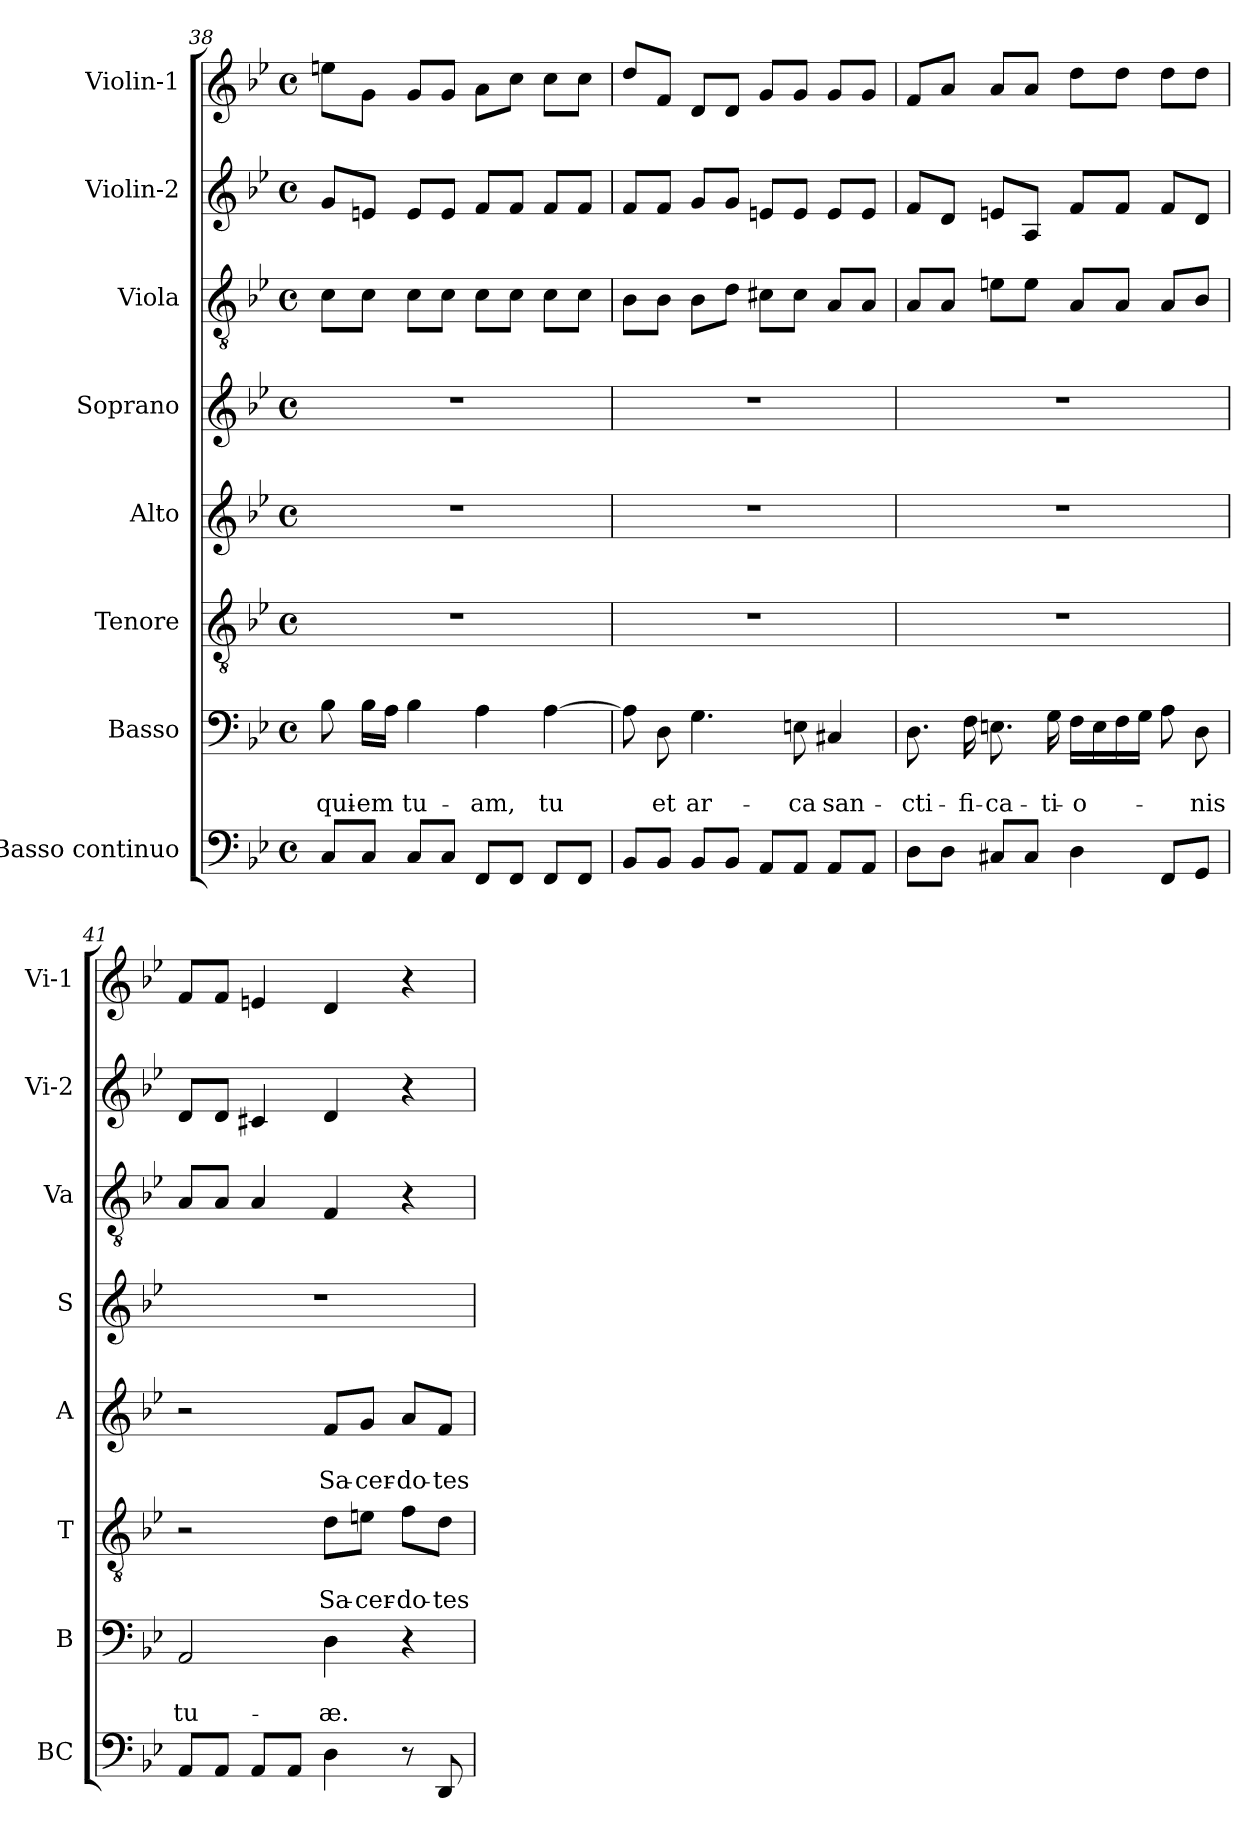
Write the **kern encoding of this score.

**kern	**kern	**text	**text	**kern	**text	**text	**kern	**text	**text	**kern	**kern	**kern	**kern
*part8	*part7	*part7	*part7	*part6	*part6	*part6	*part5	*part5	*part5	*part4	*part3	*part2	*part1
*staff8	*staff7	*staff7	*staff7	*staff6	*staff6	*staff6	*staff5	*staff5	*staff5	*staff4	*staff3	*staff2	*staff1
*I"Basso continuo	*I"Basso	*	*	*I"Tenore	*	*	*I"Alto	*	*	*I"Soprano	*I"Viola	*I"Violin-2	*I"Violin-1
*I'BC	*I'B	*	*	*I'T	*	*	*I'A	*	*	*I'S	*I'Va	*I'Vi-2	*I'Vi-1
*clefF4	*clefF4	*	*	*clefGv2	*	*	*clefG2	*	*	*clefG2	*clefGv2	*clefG2	*clefG2
*k[b-e-]	*k[b-e-]	*	*	*k[b-e-]	*	*	*k[b-e-]	*	*	*k[b-e-]	*k[b-e-]	*k[b-e-]	*k[b-e-]
*B-:	*B-:	*	*	*B-:	*	*	*B-:	*	*	*B-:	*B-:	*B-:	*B-:
*M4/4	*M4/4	*	*	*M4/4	*	*	*M4/4	*	*	*M4/4	*M4/4	*M4/4	*M4/4
*met(c)	*met(c)	*	*	*met(c)	*	*	*met(c)	*	*	*met(c)	*met(c)	*met(c)	*met(c)
=38	=38	=38	=38	=38	=38	=38	=38	=38	=38	=38	=38	=38	=38
!	!	!	!LO:LY:b	!	!	!	!	!	!	!	!	!	!
8C/L	8B-\	.	-qui-	1r	.	.	1r	.	.	1r	8c\L	8g/L	8een\L
!	!	!	!LO:LY:b	!	!	!	!	!	!	!	!	!	!
8C/J	16B-\LL	.	-em	.	.	.	.	.	.	.	8c\J	8en/J	8g\J
.	16A\JJ	.	.	.	.	.	.	.	.	.	.	.	.
!	!	!	!LO:LY:b	!	!	!	!	!	!	!	!	!	!
8C/L	4B-\	.	tu-	.	.	.	.	.	.	.	8c\L	8e/L	8g/L
8C/J	.	.	.	.	.	.	.	.	.	.	8c\J	8e/J	8g/J
!	!	!	!LO:LY:b	!	!	!	!	!	!	!	!	!	!
8FF/L	4A\	.	-am,	.	.	.	.	.	.	.	8c\L	8f/L	8a\L
8FF/J	.	.	.	.	.	.	.	.	.	.	8c\J	8f/J	8cc\J
!	!	!	!LO:LY:b	!	!	!	!	!	!	!	!	!	!
8FF/L	[4A\	.	tu	.	.	.	.	.	.	.	8c\L	8f/L	8cc\L
8FF/J	.	.	.	.	.	.	.	.	.	.	8c\J	8f/J	8cc\J
=39	=39	=39	=39	=39	=39	=39	=39	=39	=39	=39	=39	=39	=39
8BB-/L	8A\]	.	.	1r	.	.	1r	.	.	1r	8B-\L	8f/L	8dd/L
!	!	!	!LO:LY:b	!	!	!	!	!	!	!	!	!	!
8BB-/J	8D\	.	et	.	.	.	.	.	.	.	8B-\J	8f/J	8f/J
!	!	!	!LO:LY:b	!	!	!	!	!	!	!	!	!	!
8BB-/L	4.G\	.	ar-	.	.	.	.	.	.	.	8B-\L	8g/L	8d/L
8BB-/J	.	.	.	.	.	.	.	.	.	.	8d\J	8g/J	8d/J
8AA/L	.	.	.	.	.	.	.	.	.	.	8c#X\L	8en/L	8g/L
!	!	!	!LO:LY:b	!	!	!	!	!	!	!	!	!	!
8AA/J	8En\	.	-ca	.	.	.	.	.	.	.	8c#\J	8e/J	8g/J
!	!	!	!LO:LY:b	!	!	!	!	!	!	!	!	!	!
8AA/L	4C#X/	.	san-	.	.	.	.	.	.	.	8A/L	8e/L	8g/L
8AA/J	.	.	.	.	.	.	.	.	.	.	8A/J	8e/J	8g/J
!!LO:LB:g=z
=40	=40	=40	=40	=40	=40	=40	=40	=40	=40	=40	=40	=40	=40
!	!	!	!LO:LY:b	!	!	!	!	!	!	!	!	!	!
8D\L	8.D\	.	-cti-	1r	.	.	1r	.	.	1r	8A/L	8f/L	8f/L
8D\J	.	.	.	.	.	.	.	.	.	.	8A/J	8d/J	8a/J
!	!	!	!LO:LY:b	!	!	!	!	!	!	!	!	!	!
.	16F\	.	-fi-	.	.	.	.	.	.	.	.	.	.
!	!	!	!LO:LY:b	!	!	!	!	!	!	!	!	!	!
8C#X/L	8.En\	.	-ca-	.	.	.	.	.	.	.	8en\L	8en/L	8a/L
8C#/J	.	.	.	.	.	.	.	.	.	.	8e\J	8A/J	8a/J
!	!	!	!LO:LY:b	!	!	!	!	!	!	!	!	!	!
.	16G\	.	-ti-	.	.	.	.	.	.	.	.	.	.
!	!	!	!LO:LY:b	!	!	!	!	!	!	!	!	!	!
4D\	16F\LL	.	-o-	.	.	.	.	.	.	.	8A/L	8f/L	8dd\L
.	16E\	.	.	.	.	.	.	.	.	.	.	.	.
.	16F\	.	.	.	.	.	.	.	.	.	8A/J	8f/J	8dd\J
.	16G\JJ	.	.	.	.	.	.	.	.	.	.	.	.
8FF/L	8A\	.	.	.	.	.	.	.	.	.	8A/L	8f/L	8dd\L
!	!	!	!LO:LY:b	!	!	!	!	!	!	!	!	!	!
8GG/J	8D\	.	-nis	.	.	.	.	.	.	.	8B-/J	8d/J	8dd\J
=41	=41	=41	=41	=41	=41	=41	=41	=41	=41	=41	=41	=41	=41
!	!	!	!LO:LY:b	!	!	!	!	!	!	!	!	!	!
8AA/L	2AA/	.	tu-	2r	.	.	2r	.	.	1r	8A/L	8d/L	8f/L
8AA/J	.	.	.	.	.	.	.	.	.	.	8A/J	8d/J	8f/J
8AA/L	.	.	.	.	.	.	.	.	.	.	4A/	4c#X/	4en/
8AA/J	.	.	.	.	.	.	.	.	.	.	.	.	.
!	!	!	!LO:LY:b	!	!	!LO:LY:b	!	!	!LO:LY:b	!	!	!	!
4D\	4D\	.	-æ.	8d\L	.	Sa-	8f/L	.	Sa-	.	4F/	4d/	4d/
!	!	!	!	!	!	!LO:LY:b	!	!	!LO:LY:b	!	!	!	!
.	.	.	.	8en\J	.	-cer-	8g/J	.	-cer-	.	.	.	.
!	!	!	!	!	!	!LO:LY:b	!	!	!LO:LY:b	!	!	!	!
8r	4r	.	.	8f\L	.	-do-	8a/L	.	-do-	.	4r	4r	4r
!	!	!	!	!	!	!LO:LY:b	!	!	!LO:LY:b	!	!	!	!
8DD/	.	.	.	8d\J	.	-tes	8f/J	.	-tes	.	.	.	.
=	=	=	=	=	=	=	=	=	=	=	=	=	=
*-	*-	*-	*-	*-	*-	*-	*-	*-	*-	*-	*-	*-	*-
